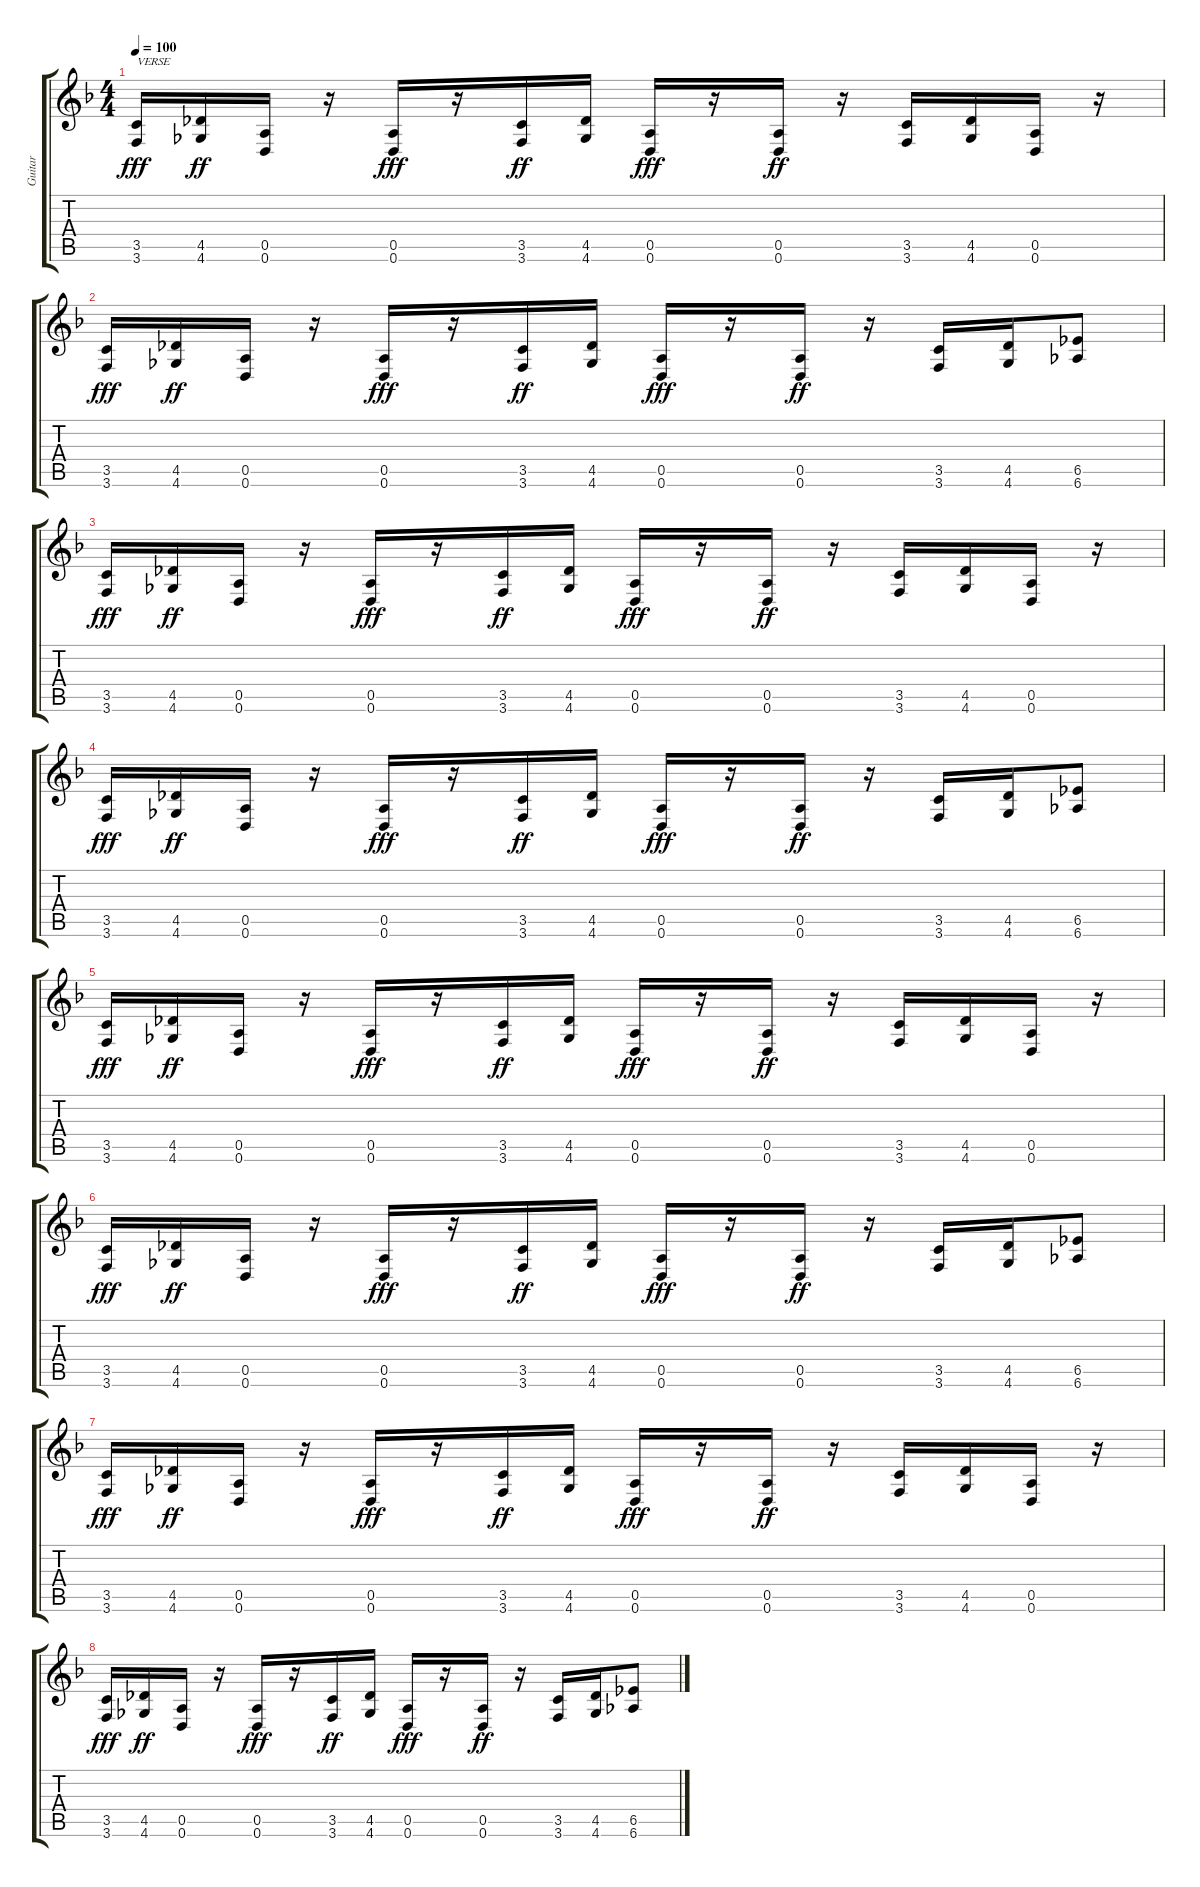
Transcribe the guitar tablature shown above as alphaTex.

\track ("Guitar" "Guitar") {instrument distortionguitar}
\staff {score tabs}
\tuning (E4 B3 G3 D3 A2 D2) {hide}
\ts (4 4)
\tempo 100
\clef g2
\ks dminor
(3.5 3.6).16{txt "VERSE" dy fff} (4.5 4.6).16{dy ff} (0.5 0.6).16 r.16 (0.5 0.6).16{dy fff} r.16 (3.5 3.6).16{dy ff} (4.5 4.6).16 (0.5 0.6).16{dy fff} r.16 (0.5 0.6).16{dy ff} r.16 (3.5 3.6).16 (4.5 4.6).16 (0.5 0.6).16 r.16 |
(3.5 3.6).16{dy fff} (4.5 4.6).16{dy ff} (0.5 0.6).16 r.16 (0.5 0.6).16{dy fff} r.16 (3.5 3.6).16{dy ff} (4.5 4.6).16 (0.5 0.6).16{dy fff} r.16 (0.5 0.6).16{dy ff} r.16 (3.5 3.6).16 (4.5 4.6).16 (6.5 6.6).8 |
(3.5 3.6).16{dy fff} (4.5 4.6).16{dy ff} (0.5 0.6).16 r.16 (0.5 0.6).16{dy fff} r.16 (3.5 3.6).16{dy ff} (4.5 4.6).16 (0.5 0.6).16{dy fff} r.16 (0.5 0.6).16{dy ff} r.16 (3.5 3.6).16 (4.5 4.6).16 (0.5 0.6).16 r.16 |
(3.5 3.6).16{dy fff} (4.5 4.6).16{dy ff} (0.5 0.6).16 r.16 (0.5 0.6).16{dy fff} r.16 (3.5 3.6).16{dy ff} (4.5 4.6).16 (0.5 0.6).16{dy fff} r.16 (0.5 0.6).16{dy ff} r.16 (3.5 3.6).16 (4.5 4.6).16 (6.5 6.6).8 |
(3.5 3.6).16{dy fff} (4.5 4.6).16{dy ff} (0.5 0.6).16 r.16 (0.5 0.6).16{dy fff} r.16 (3.5 3.6).16{dy ff} (4.5 4.6).16 (0.5 0.6).16{dy fff} r.16 (0.5 0.6).16{dy ff} r.16 (3.5 3.6).16 (4.5 4.6).16 (0.5 0.6).16 r.16 |
(3.5 3.6).16{dy fff} (4.5 4.6).16{dy ff} (0.5 0.6).16 r.16 (0.5 0.6).16{dy fff} r.16 (3.5 3.6).16{dy ff} (4.5 4.6).16 (0.5 0.6).16{dy fff} r.16 (0.5 0.6).16{dy ff} r.16 (3.5 3.6).16 (4.5 4.6).16 (6.5 6.6).8 |
(3.5 3.6).16{dy fff} (4.5 4.6).16{dy ff} (0.5 0.6).16 r.16 (0.5 0.6).16{dy fff} r.16 (3.5 3.6).16{dy ff} (4.5 4.6).16 (0.5 0.6).16{dy fff} r.16 (0.5 0.6).16{dy ff} r.16 (3.5 3.6).16 (4.5 4.6).16 (0.5 0.6).16 r.16 |
(3.5 3.6).16{dy fff} (4.5 4.6).16{dy ff} (0.5 0.6).16 r.16 (0.5 0.6).16{dy fff} r.16 (3.5 3.6).16{dy ff} (4.5 4.6).16 (0.5 0.6).16{dy fff} r.16 (0.5 0.6).16{dy ff} r.16 (3.5 3.6).16 (4.5 4.6).16 (6.5 6.6).8
